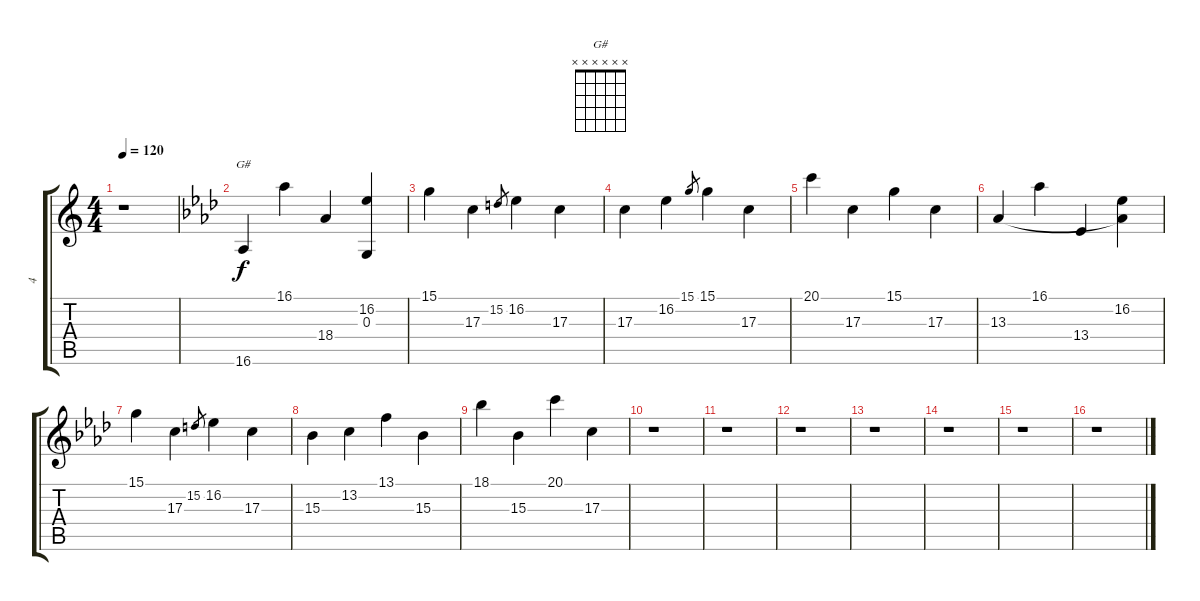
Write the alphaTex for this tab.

\track ("4" "4") {instrument vibraphone}
\staff {score tabs}
\tuning (E4 B3 G3 D3 A2 E2) {hide}
\chord ("G#" x x x x x x)
\ts (4 4)
\tempo 120
\clef g2
\ks c
r.1{dy f instrument vibraphone} |
\ks fminor
16.6.4{ch "G#"} 16.1.4 18.4.4 (16.2 0.3).4 |
15.1.4 17.3.4 15.2.8{gr} 16.2.4 17.3.4 |
17.3.4 16.2.4 15.1.8{gr} 15.1.4 17.3.4 |
20.1.4 17.3.4 15.1.4 17.3.4 |
13.3.4 16.1.4 13.4.4 (16.2 13.3{t}).4 |
15.1.4 17.3.4 15.2.8{gr} 16.2.4 17.3.4 |
15.3.4 13.2.4 13.1.4 15.3.4 |
18.1.4 15.3.4 20.1.4 17.3.4 |
r.1 |
r.1 |
r.1 |
r.1 |
r.1 |
r.1 |
r.1
